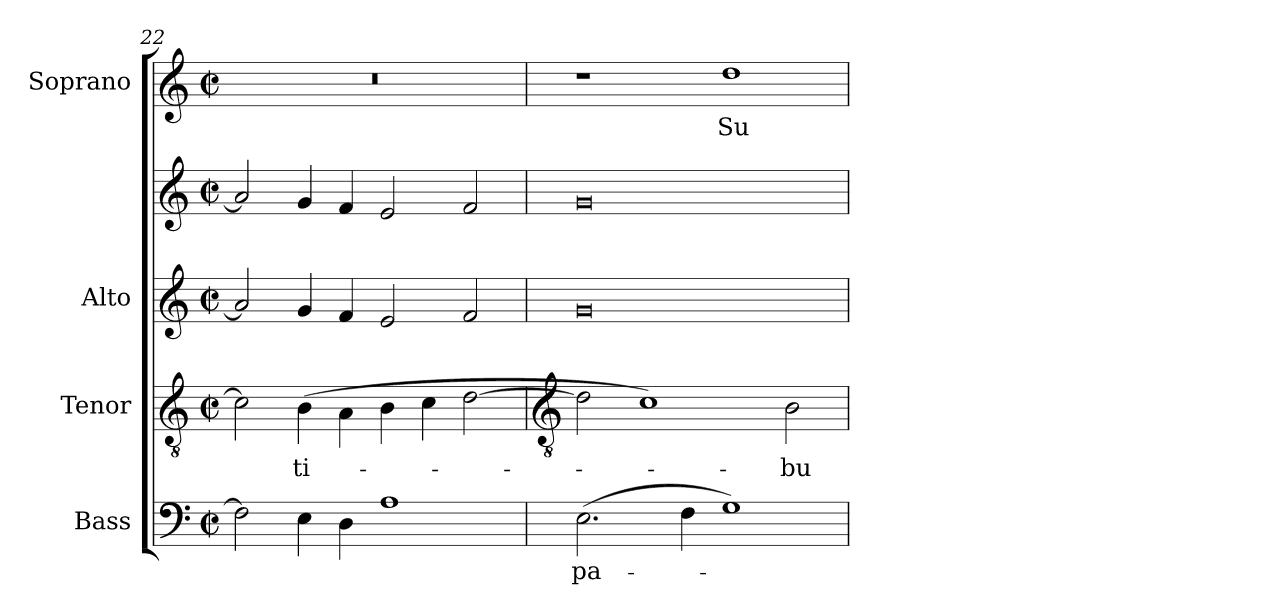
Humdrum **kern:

**kern	**text	**kern	**text	**kern	**kern	**kern	**text
*part4	*part4	*part3	*part3	*part2	*part2	*part1	*part1
*staff5	*staff5	*staff4	*staff4	*staff3	*staff2	*staff1	*staff1
*I"Bass	*	*I"Tenor	*	*I"Alto	*	*I"Soprano	*
*I'B	*	*I'T	*	*I'A	*	*I'S	*
*clefF4	*	*clefGv2	*	*	*clefG2	*clefG2	*
*k[]	*	*k[]	*	*k[]	*k[]	*k[]	*
*C:	*	*C:	*	*C:	*C:	*C:	*
*M4/2	*	*M4/2	*	*M4/2	*M4/2	*M4/2	*
*met(c|)	*	*met(c|)	*	*met(c|)	*met(c|)	*met(c|)	*
=22	=22	=22	=22	=22	=22	=22	=22
2F]	.	2c]	.	2a]	2a]	0r	.
!	!	!	!LO:LY:b	!	!	!	!
4E	.	(>4B	ti-	4g	4g	.	.
4D	.	4A\	.	4f	4f	.	.
1A	.	4B	.	2e	2e	.	.
.	.	4c	.	.	.	.	.
.	.	[2d	.	2f	2f	.	.
!!LO:LB:g=z
=23	=23	=23	=23	=23	=23	=23	=23
*	*	*clefGv2	*	*	*	*	*
!	!LO:LY:b	!	!	!	!	!	!
(>2.E	pa-	2d]	.	0g	0g	1r	.
.	.	1c)	.	.	.	.	.
4F	.	.	.	.	.	.	.
!	!	!	!	!	!	!	!LO:LY:b
1G)	.	.	.	.	.	1dd	Su-
!	!	!	!LO:LY:b	!	!	!	!
.	.	2B	bu-	.	.	.	.
=	=	=	=	=	=	=	=
*-	*-	*-	*-	*-	*-	*-	*-
